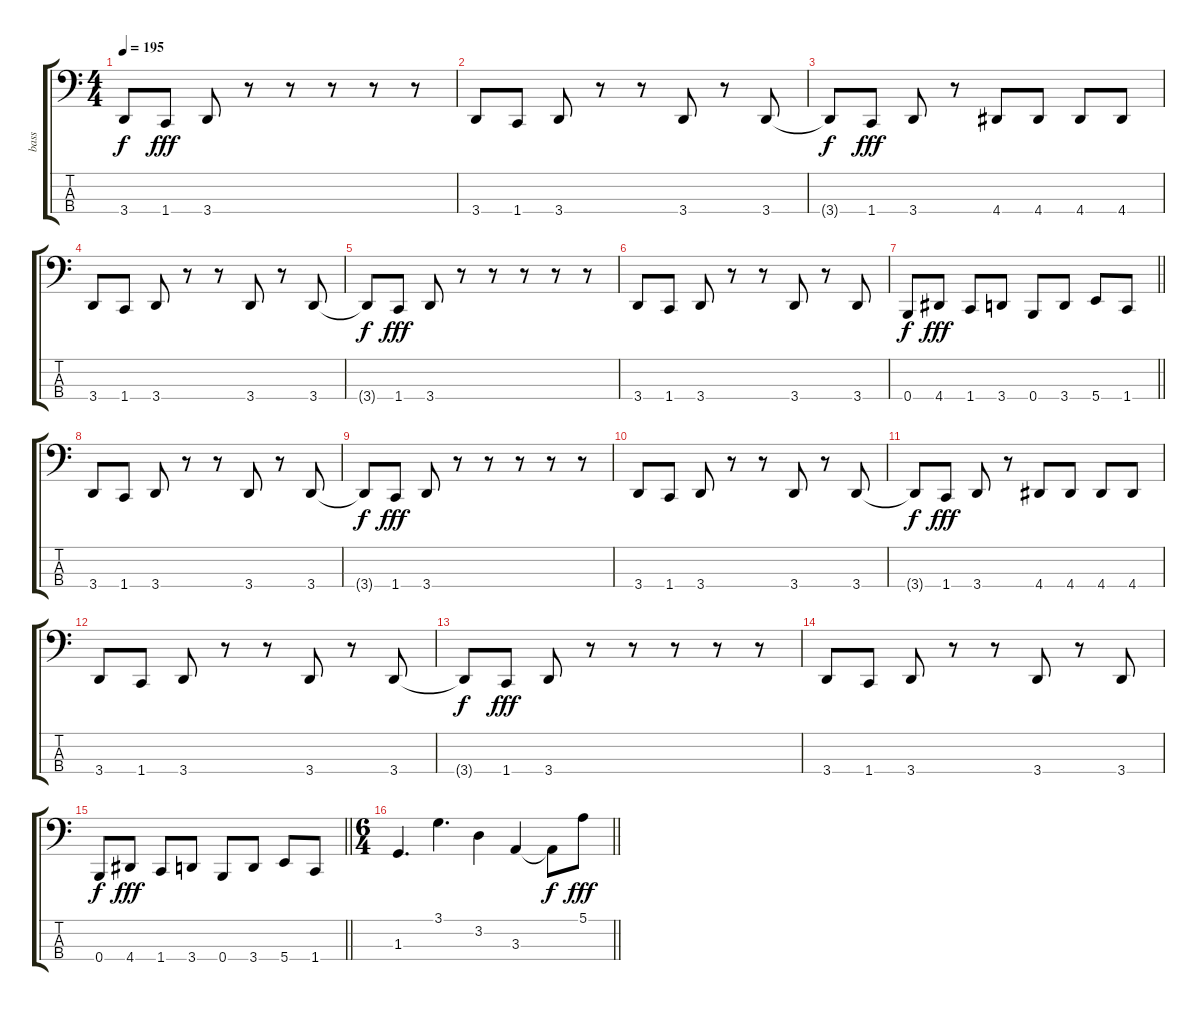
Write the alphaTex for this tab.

\track ("bass" "bass") {instrument electricbasspick}
\staff {score tabs}
\tuning (E2 B1 Gb1 B0) {hide}
\ts (4 4)
\tempo 195
\clef f4
\ks c
3.4{t}.8{dy f} 1.4.8{dy fff} 3.4.8 r.8 r.8 r.8 r.8 r.8 |
3.4.8 1.4.8 3.4.8 r.8 r.8 3.4.8 r.8 3.4.8 |
3.4{t}.8{dy f} 1.4.8{dy fff} 3.4.8 r.8 4.4.8 4.4.8 4.4.8 4.4.8 |
3.4.8 1.4.8 3.4.8 r.8 r.8 3.4.8 r.8 3.4.8 |
3.4{t}.8{dy f} 1.4.8{dy fff} 3.4.8 r.8 r.8 r.8 r.8 r.8 |
3.4.8 1.4.8 3.4.8 r.8 r.8 3.4.8 r.8 3.4.8 |
\barLineRight lightlight
0.4.8{dy f} 4.4.8{dy fff} 1.4.8 3.4.8 0.4.8 3.4.8 5.4.8 1.4.8 |
\section ("" "")
3.4.8 1.4.8 3.4.8 r.8 r.8 3.4.8 r.8 3.4.8 |
3.4{t}.8{dy f} 1.4.8{dy fff} 3.4.8 r.8 r.8 r.8 r.8 r.8 |
3.4.8 1.4.8 3.4.8 r.8 r.8 3.4.8 r.8 3.4.8 |
3.4{t}.8{dy f} 1.4.8{dy fff} 3.4.8 r.8 4.4.8 4.4.8 4.4.8 4.4.8 |
3.4.8 1.4.8 3.4.8 r.8 r.8 3.4.8 r.8 3.4.8 |
3.4{t}.8{dy f} 1.4.8{dy fff} 3.4.8 r.8 r.8 r.8 r.8 r.8 |
3.4.8 1.4.8 3.4.8 r.8 r.8 3.4.8 r.8 3.4.8 |
\barLineRight lightlight
0.4.8{dy f} 4.4.8{dy fff} 1.4.8 3.4.8 0.4.8 3.4.8 5.4.8 1.4.8 |
\ts (6 4)
\section ("" "")
\barLineRight lightlight
1.3.4{d} 3.1.4{d} 3.2.4 3.3.4 3.3{t}.8{dy f} 5.1.8{dy fff}
